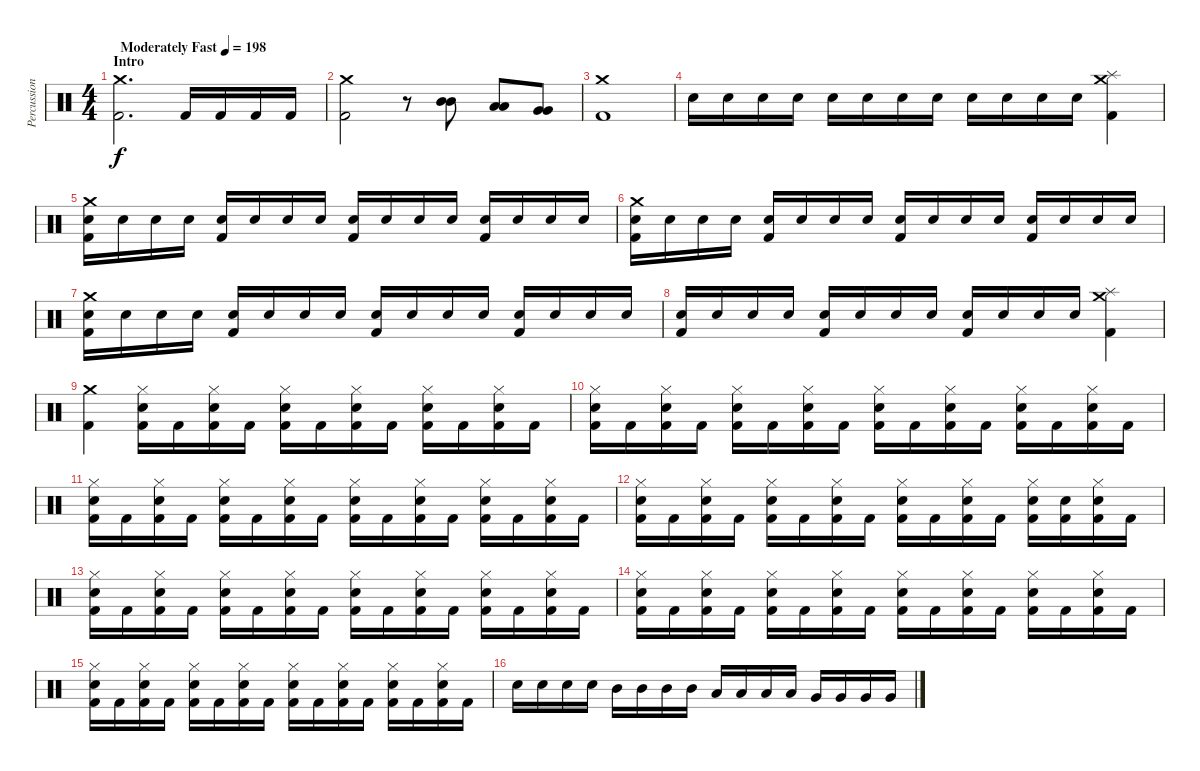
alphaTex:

\track ("Percussion" "Percussion") {instrument percussion}
\staff {score}
\articulation defaults
\ts (4 4)
\section ("" "Intro")
\tempo (198 "Moderately Fast")
\clef neutral
\ks c
("Crash medium (hit)" "Kick (hit) 2").2{d dy f} "Kick (hit) 2".16 "Kick (hit) 2".16 "Kick (hit) 2".16 "Kick (hit) 2".16 |
("Crash medium (hit)" "Kick (hit) 2").2 r.8 ("Mid Tom (hit)" "Mid Tom (hit)").8 ("Low Tom (hit)" "Low Tom (hit)").8 ("Very Low Tom (hit)" "Very Low Tom (hit)").8 |
("Crash medium (hit)" "Kick (hit) 2").1 |
"Electric Snare (hit)".16 "Electric Snare (hit)".16 "Electric Snare (hit)".16 "Electric Snare (hit)".16 "Electric Snare (hit)".16 "Electric Snare (hit)".16 "Electric Snare (hit)".16 "Electric Snare (hit)".16 "Electric Snare (hit)".16 "Electric Snare (hit)".16 "Electric Snare (hit)".16 "Electric Snare (hit)".16 ("Crash medium (hit)" "Splash (hit)" "Kick (hit) 2").4 |
("Crash medium (hit)" "Electric Snare (hit)" "Kick (hit) 2").16 "Electric Snare (hit)".16 "Electric Snare (hit)".16 "Electric Snare (hit)".16 ("Electric Snare (hit)" "Kick (hit) 2").16 "Electric Snare (hit)".16 "Electric Snare (hit)".16 "Electric Snare (hit)".16 ("Electric Snare (hit)" "Kick (hit) 2").16 "Electric Snare (hit)".16 "Electric Snare (hit)".16 "Electric Snare (hit)".16 ("Electric Snare (hit)" "Kick (hit) 2").16 "Electric Snare (hit)".16 "Electric Snare (hit)".16 "Electric Snare (hit)".16 |
("Crash medium (hit)" "Electric Snare (hit)" "Kick (hit) 2").16 "Electric Snare (hit)".16 "Electric Snare (hit)".16 "Electric Snare (hit)".16 ("Electric Snare (hit)" "Kick (hit) 2").16 "Electric Snare (hit)".16 "Electric Snare (hit)".16 "Electric Snare (hit)".16 ("Electric Snare (hit)" "Kick (hit) 2").16 "Electric Snare (hit)".16 "Electric Snare (hit)".16 "Electric Snare (hit)".16 ("Electric Snare (hit)" "Kick (hit) 2").16 "Electric Snare (hit)".16 "Electric Snare (hit)".16 "Electric Snare (hit)".16 |
("Crash medium (hit)" "Electric Snare (hit)" "Kick (hit) 2").16 "Electric Snare (hit)".16 "Electric Snare (hit)".16 "Electric Snare (hit)".16 ("Electric Snare (hit)" "Kick (hit) 2").16 "Electric Snare (hit)".16 "Electric Snare (hit)".16 "Electric Snare (hit)".16 ("Electric Snare (hit)" "Kick (hit) 2").16 "Electric Snare (hit)".16 "Electric Snare (hit)".16 "Electric Snare (hit)".16 ("Electric Snare (hit)" "Kick (hit) 2").16 "Electric Snare (hit)".16 "Electric Snare (hit)".16 "Electric Snare (hit)".16 |
("Electric Snare (hit)" "Kick (hit) 2").16 "Electric Snare (hit)".16 "Electric Snare (hit)".16 "Electric Snare (hit)".16 ("Electric Snare (hit)" "Kick (hit) 2").16 "Electric Snare (hit)".16 "Electric Snare (hit)".16 "Electric Snare (hit)".16 ("Electric Snare (hit)" "Kick (hit) 2").16 "Electric Snare (hit)".16 "Electric Snare (hit)".16 "Electric Snare (hit)".16 ("Crash medium (hit)" "Splash (hit)" "Kick (hit) 2").4 |
("Crash medium (hit)" "Kick (hit) 2").4 ("Hi-Hat (closed)" "Electric Snare (hit)" "Kick (hit) 2").16 "Kick (hit) 2".16 ("Hi-Hat (closed)" "Electric Snare (hit)" "Kick (hit) 2").16 "Kick (hit) 2".16 ("Hi-Hat (closed)" "Electric Snare (hit)" "Kick (hit) 2").16 "Kick (hit) 2".16 ("Hi-Hat (closed)" "Electric Snare (hit)" "Kick (hit) 2").16 "Kick (hit) 2".16 ("Hi-Hat (closed)" "Electric Snare (hit)" "Kick (hit) 2").16 "Kick (hit) 2".16 ("Hi-Hat (closed)" "Electric Snare (hit)" "Kick (hit) 2").16 "Kick (hit) 2".16 |
("Hi-Hat (closed)" "Electric Snare (hit)" "Kick (hit) 2").16 "Kick (hit) 2".16 ("Hi-Hat (closed)" "Electric Snare (hit)" "Kick (hit) 2").16 "Kick (hit) 2".16 ("Hi-Hat (closed)" "Electric Snare (hit)" "Kick (hit) 2").16 "Kick (hit) 2".16 ("Hi-Hat (closed)" "Electric Snare (hit)" "Kick (hit) 2").16 "Kick (hit) 2".16 ("Hi-Hat (closed)" "Electric Snare (hit)" "Kick (hit) 2").16 "Kick (hit) 2".16 ("Hi-Hat (closed)" "Electric Snare (hit)" "Kick (hit) 2").16 "Kick (hit) 2".16 ("Hi-Hat (closed)" "Electric Snare (hit)" "Kick (hit) 2").16 "Kick (hit) 2".16 ("Hi-Hat (closed)" "Electric Snare (hit)" "Kick (hit) 2").16 "Kick (hit) 2".16 |
("Hi-Hat (closed)" "Electric Snare (hit)" "Kick (hit) 2").16 "Kick (hit) 2".16 ("Hi-Hat (closed)" "Electric Snare (hit)" "Kick (hit) 2").16 "Kick (hit) 2".16 ("Hi-Hat (closed)" "Electric Snare (hit)" "Kick (hit) 2").16 "Kick (hit) 2".16 ("Hi-Hat (closed)" "Electric Snare (hit)" "Kick (hit) 2").16 "Kick (hit) 2".16 ("Hi-Hat (closed)" "Electric Snare (hit)" "Kick (hit) 2").16 "Kick (hit) 2".16 ("Hi-Hat (closed)" "Electric Snare (hit)" "Kick (hit) 2").16 "Kick (hit) 2".16 ("Hi-Hat (closed)" "Electric Snare (hit)" "Kick (hit) 2").16 "Kick (hit) 2".16 ("Hi-Hat (closed)" "Electric Snare (hit)" "Kick (hit) 2").16 "Kick (hit) 2".16 |
("Hi-Hat (closed)" "Electric Snare (hit)" "Kick (hit) 2").16 "Kick (hit) 2".16 ("Hi-Hat (closed)" "Electric Snare (hit)" "Kick (hit) 2").16 "Kick (hit) 2".16 ("Hi-Hat (closed)" "Electric Snare (hit)" "Kick (hit) 2").16 "Kick (hit) 2".16 ("Hi-Hat (closed)" "Electric Snare (hit)" "Kick (hit) 2").16 "Kick (hit) 2".16 ("Hi-Hat (closed)" "Electric Snare (hit)" "Kick (hit) 2").16 "Kick (hit) 2".16 ("Hi-Hat (closed)" "Electric Snare (hit)" "Kick (hit) 2").16 "Kick (hit) 2".16 ("Hi-Hat (closed)" "Electric Snare (hit)" "Kick (hit) 2").16 ("Electric Snare (hit)" "Kick (hit) 2").16 ("Hi-Hat (closed)" "Electric Snare (hit)" "Kick (hit) 2").16 "Kick (hit) 2".16 |
("Hi-Hat (closed)" "Electric Snare (hit)" "Kick (hit) 2").16 "Kick (hit) 2".16 ("Hi-Hat (closed)" "Electric Snare (hit)" "Kick (hit) 2").16 "Kick (hit) 2".16 ("Hi-Hat (closed)" "Electric Snare (hit)" "Kick (hit) 2").16 "Kick (hit) 2".16 ("Hi-Hat (closed)" "Electric Snare (hit)" "Kick (hit) 2").16 "Kick (hit) 2".16 ("Hi-Hat (closed)" "Electric Snare (hit)" "Kick (hit) 2").16 "Kick (hit) 2".16 ("Hi-Hat (closed)" "Electric Snare (hit)" "Kick (hit) 2").16 "Kick (hit) 2".16 ("Hi-Hat (closed)" "Electric Snare (hit)" "Kick (hit) 2").16 "Kick (hit) 2".16 ("Hi-Hat (closed)" "Electric Snare (hit)" "Kick (hit) 2").16 "Kick (hit) 2".16 |
("Hi-Hat (closed)" "Electric Snare (hit)" "Kick (hit) 2").16 "Kick (hit) 2".16 ("Hi-Hat (closed)" "Electric Snare (hit)" "Kick (hit) 2").16 "Kick (hit) 2".16 ("Hi-Hat (closed)" "Electric Snare (hit)" "Kick (hit) 2").16 "Kick (hit) 2".16 ("Hi-Hat (closed)" "Electric Snare (hit)" "Kick (hit) 2").16 "Kick (hit) 2".16 ("Hi-Hat (closed)" "Electric Snare (hit)" "Kick (hit) 2").16 "Kick (hit) 2".16 ("Hi-Hat (closed)" "Electric Snare (hit)" "Kick (hit) 2").16 "Kick (hit) 2".16 ("Hi-Hat (closed)" "Electric Snare (hit)" "Kick (hit) 2").16 "Kick (hit) 2".16 ("Hi-Hat (closed)" "Electric Snare (hit)" "Kick (hit) 2").16 "Kick (hit) 2".16 |
("Hi-Hat (closed)" "Electric Snare (hit)" "Kick (hit) 2").16 "Kick (hit) 2".16 ("Hi-Hat (closed)" "Electric Snare (hit)" "Kick (hit) 2").16 "Kick (hit) 2".16 ("Hi-Hat (closed)" "Electric Snare (hit)" "Kick (hit) 2").16 "Kick (hit) 2".16 ("Hi-Hat (closed)" "Electric Snare (hit)" "Kick (hit) 2").16 "Kick (hit) 2".16 ("Hi-Hat (closed)" "Electric Snare (hit)" "Kick (hit) 2").16 "Kick (hit) 2".16 ("Hi-Hat (closed)" "Electric Snare (hit)" "Kick (hit) 2").16 "Kick (hit) 2".16 ("Hi-Hat (closed)" "Electric Snare (hit)" "Kick (hit) 2").16 "Kick (hit) 2".16 ("Hi-Hat (closed)" "Electric Snare (hit)" "Kick (hit) 2").16 "Kick (hit) 2".16 |
"Electric Snare (hit)".16 "Electric Snare (hit)".16 "Electric Snare (hit)".16 "Electric Snare (hit)".16 "Mid Tom (hit)".16 "Mid Tom (hit)".16 "Mid Tom (hit)".16 "Mid Tom (hit)".16 "Low Tom (hit)".16 "Low Tom (hit)".16 "Low Tom (hit)".16 "Low Tom (hit)".16 "Very Low Tom (hit)".16 "Very Low Tom (hit)".16 "Very Low Tom (hit)".16 "Very Low Tom (hit)".16
